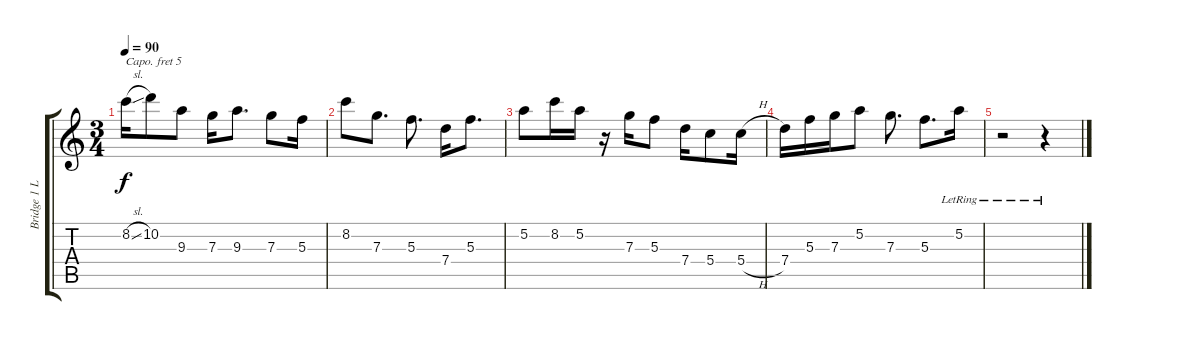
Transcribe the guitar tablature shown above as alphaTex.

\track ("Bridge 1 Lead Guitar" "Bridge 1 L") {instrument acousticguitarsteel}
\staff {score tabs}
\capo 5
\tuning (E4 B3 G3 D3 A2 E2) {hide}
\ts (3 4)
\tempo 90
\clef g2
\ks c
8.2{sl}.16{dy f} 10.2.8 9.3.8 7.3.16 9.3.8{d} 7.3.8 5.3.16 |
8.2.8 7.3.8{d} 5.3.8{d} 7.4.16 5.3.8{d} |
5.2.8 8.2.16 5.2.16 r.16 7.3.16 5.3.8 7.4.16 5.4.8 5.4{h}.16 |
7.4.16 5.3.16 7.3.16 5.2.8 7.3.8{d} 5.3.8{d} 5.2{lr}.16 |
r.2 r.4
